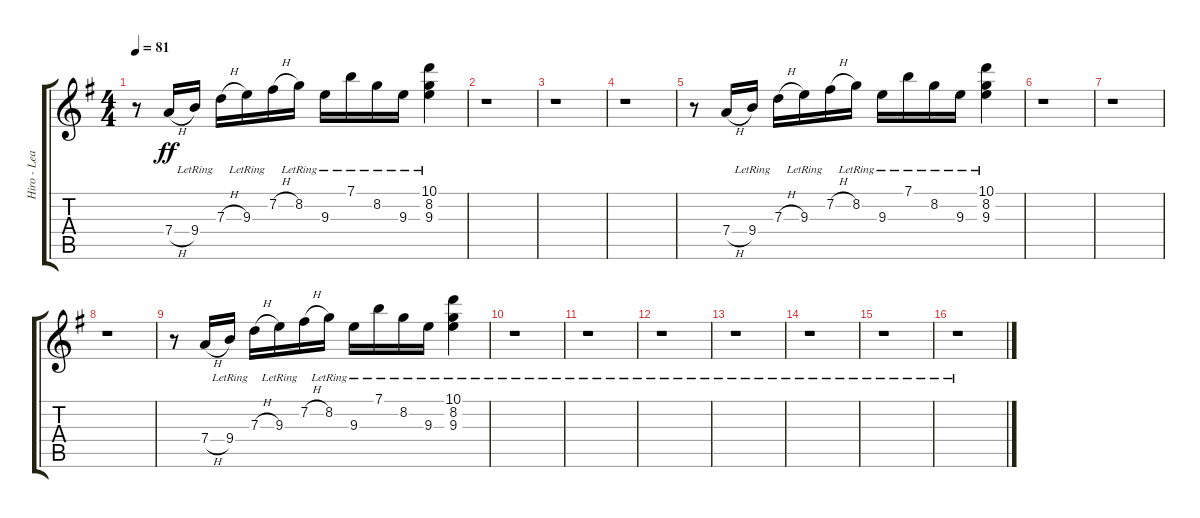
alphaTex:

\track ("Hiro - Lead Guitar" "Hiro - Lea") {instrument electricguitarclean}
\staff {score tabs}
\tuning (E4 B3 G3 D3 A2 E2) {hide}
\ts (4 4)
\tempo 81
\clef g2
\ks g
r.8{dy ff} 7.4{h}.16 9.4{lr}.16 7.3{h}.16 9.3{lr}.16 7.2{h}.16 8.2{lr}.16 9.3{lr}.16 7.1{lr}.16 8.2{lr}.16 9.3{lr}.16 (10.1{lr} 8.2{lr} 9.3{lr}).4 |
r.1 |
r.1 |
r.1 |
r.8 7.4{h}.16 9.4{lr}.16 7.3{h}.16 9.3{lr}.16 7.2{h}.16 8.2{lr}.16 9.3{lr}.16 7.1{lr}.16 8.2{lr}.16 9.3{lr}.16 (10.1{lr} 8.2{lr} 9.3{lr}).4 |
r.1 |
r.1 |
r.1 |
r.8 7.4{h}.16 9.4{lr}.16 7.3{h}.16 9.3{lr}.16 7.2{h}.16 8.2{lr}.16 9.3{lr}.16 7.1{lr}.16 8.2{lr}.16 9.3{lr}.16 (10.1{lr} 8.2{lr} 9.3{lr}).4 |
r.1 |
r.1 |
r.1 |
r.1 |
r.1 |
r.1 |
r.1
